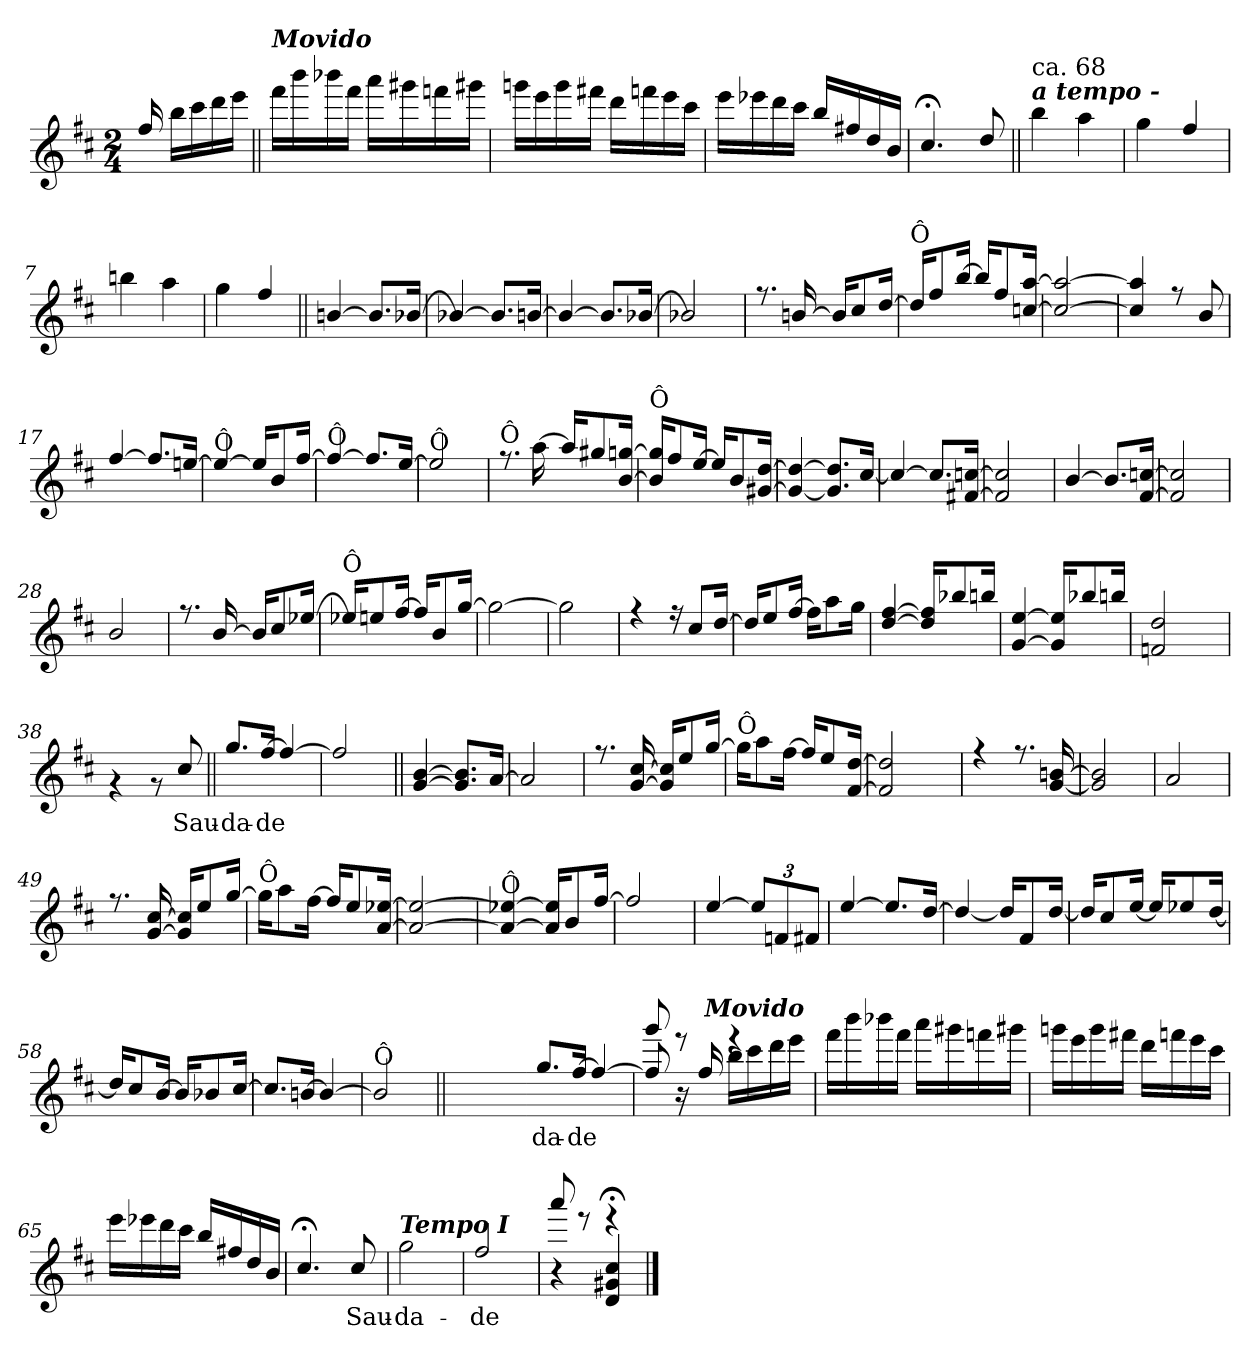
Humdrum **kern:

**kern	**text
*part1	*part1
*staff1	*staff1
*clefG2	*
*k[f#c#]	*
*D:	*
*M2/4	*
=	=
16ff#!/	.
16bb!\LL	.
16ccc#!\	.
16ddd!\	.
16eee!\JJ	.
=1||	=1||
!LO:TX:a:Bi:t=Movido	!
16fff#!\LL	.
16bbb!\	.
16bbb-X!\	.
16fff#!\JJ	.
16aaa!\LL	.
16ggg#X!\	.
16fffn!\	.
16ggg#X!\JJ	.
=2	=2
16gggn!\LL	.
16eee!\	.
16ggg!\	.
16fff#X!\JJ	.
16ddd!\LL	.
16fffn!\	.
16eee!\	.
16ccc#!\JJ	.
=3	=3
16eee!\LL	.
16eee-X!\	.
16ddd!\	.
16ccc#!\JJ	.
16bb!/LL	.
16ff#X!/	.
16dd!/	.
16b!/JJ	.
!!LO:LB:g=z
=4	=4
4.cc#;<!/	.
8dd!/	.
=5||	=5||
*^	*
!LO:TX:a:Bi:t=a tempo -	!	!
!LO:TX:a:t=ca. 68	!	!
4bb!\	4ryy	.
4aa!\	4ryy	.
=6	=6	=6
4gg!\	4ryy	.
4ff#!/	4ryy	.
=7	=7	=7
4bbn!\	4ryy	.
4aa!\	4ryy	.
=8	=8	=8
4gg!\	4ryy	.
4ff#!/	4ryy	.
!!LO:LB:g=z	!!
=9||	=9||	=9||
[>4bn/	2ryy	.
8.b/L]	.	.
[>16b-X/Jk	.	.
=10	=10	=10
4b-X/_	2ryy	.
8.b-/L]	.	.
[>16bn/Jk	.	.
=11	=11	=11
4bn/_	2ryy	.
8.b/L]	.	.
[>16b-X/Jk	.	.
=12	=12	=12
2b-X/]	2ryy	.
=13	=13	=13
8.ree	2ryy	.
[>16bn/	.	.
16b/KL]	.	.
8cc#/	.	.
[>16dd/Jk	.	.
!!LO:LB:g=z	!!
=14	=14	=14
!LO:TX:a:t=Ô	!	!
16dd/KL]	2ryy	.
8ff#/	.	.
[>16bb/Jk	.	.
16bb/KL]	.	.
8ff#/	.	.
[>16ccn/ [>16aa/Jk	.	.
=15	=15	=15
2cc/_ 2aa/_	2ryy	.
=16	=16	=16
4ccn/] 4aa/]	2ryy	.
8ree	.	.
8b/	.	.
=17	=17	=17
[>4ff#/	2ryy	.
8.ff#/L]	.	.
[>16een/Jk	.	.
=18	=18	=18
!LO:TX:a:t=Ô	!	!
4ee/_	2ryy	.
16ee/KL]	.	.
8b/	.	.
[>16ff#/Jk	.	.
!!LO:LB:g=z	!!
=19	=19	=19
!LO:TX:a:t=Ô	!	!
4ff#/_	2ryy	.
8.ff#/L]	.	.
[>16ee/Jk	.	.
=20	=20	=20
!LO:TX:a:t=Ô	!	!
2ee/]	2ryy	.
=21	=21	=21
!LO:TX:a:t=Ô	!	!
8.ree	2ryy	.
[<16aa\	.	.
16aa/KL]	.	.
8gg#X/	.	.
[>16b/ [>16ggn/Jk	.	.
=22	=22	=22
!LO:TX:a:t=Ô	!	!
16b/] 16gg/]KL	2ryy	.
8ff#/	.	.
[>16ee/Jk	.	.
16ee/KL]	.	.
8b/	.	.
[>16g#X/ [>16dd/Jk	.	.
=23	=23	=23
4g#/_ 4dd/_	4ryy	.
8.g#/] 8.dd/]L	4ryy	.
[>16cc#/Jk	.	.
!!LO:LB:g=z	!!
=24	=24	=24
4cc#/_	2ryy	.
8.cc#/L]	.	.
[>16f#X/ [>16ccn/Jk	.	.
=25	=25	=25
2f#/] 2ccn/]	2ryy	.
=26	=26	=26
[>4b/	2ryy	.
8.b/L]	.	.
[>16f#/ [>16ccn/Jk	.	.
=27	=27	=27
2f#/] 2ccn/]	2ryy	.
=28	=28	=28
2b/	2ryy	.
!!LO:LB:g=z	!!
=29	=29	=29
8.ree	2ryy	.
[>16b/	.	.
16b/KL]	.	.
8cc#/	.	.
[>16ee-X/Jk	.	.
=30	=30	=30
!LO:TX:a:t=Ô	!	!
16ee-X/KL]	2ryy	.
8een/	.	.
[>16ff#/Jk	.	.
16ff#/KL]	.	.
8b/	.	.
[>16gg/Jk	.	.
=31	=31	=31
2gg\_	2ryy	.
=32	=32	=32
2gg\]	2ryy	.
=33	=33	=33
4ree	2ryy	.
16ree	.	.
8cc#/L	.	.
[>16dd/Jk	.	.
!!LO:LB:g=z	!!
=34	=34	=34
16dd/KL]	2ryy	.
8ee/	.	.
[>16ff#/Jk	.	.
16ff#\KL]	.	.
8aa\	.	.
16gg\Jk	.	.
=35	=35	=35
[>4dd/ [>4ff#/	2ryy	.
16dd/] 16ff#/]KL	.	.
8bb-X/	.	.
16bbn/Jk	.	.
=36	=36	=36
[>4g/ [>4ee/	2ryy	.
16g/] 16ee/]KL	.	.
8bb-X/	.	.
16bbn/Jk	.	.
=37	=37	=37
2fn/ 2dd/	4ryy	.
.	4ryy	.
!!LO:PB:g=z	!!
=38	=38	=38
4rf	2ryy	.
8rf	.	.
!	!	!LO:LY:b
8cc#!/	.	Sau-
=39||	=39||	=39||
!	!	!LO:LY:b
8.gg!/L	2ryy	-da-
!	!	!LO:LY:b
[>16ff#!/Jk	.	-de
4ff#!/_	.	.
=40	=40	=40
2ff#!/]	2ryy	.
=41||	=41||	=41||
[>4g/ [>4b/	2ryy	.
8.g/] 8.b/]L	.	.
[>16a/Jk	.	.
=42	=42	=42
2a/]	2ryy	.
!!LO:LB:g=z	!!
=43	=43	=43
8.ree	2ryy	.
[>16g/ [>16cc#/	.	.
16g/] 16cc#/]KL	.	.
8ee/	.	.
[>16gg/Jk	.	.
=44	=44	=44
!LO:TX:a:t=Ô	!	!
16gg\KL]	2ryy	.
8aa\	.	.
[<16ff#\Jk	.	.
16ff#/KL]	.	.
8ee/	.	.
[>16f#/ [>16dd/Jk	.	.
=45	=45	=45
2f#/] 2dd/]	4ryy	.
.	4ryy	.
=46	=46	=46
4ree	4ryy	.
8.ree	4ryy	.
[>16g/ [>16bn/	.	.
!!LO:LB:g=z	!!
=47	=47	=47
2g/] 2b/]	2ryy	.
=48	=48	=48
2a/	2ryy	.
=49	=49	=49
8.ree	2ryy	.
[>16g/ [>16cc#/	.	.
16g/] 16cc#/]KL	.	.
8ee/	.	.
[>16gg/Jk	.	.
=50	=50	=50
!LO:TX:a:t=Ô	!	!
16gg\KL]	2ryy	.
8aa\	.	.
[<16ff#\Jk	.	.
16ff#/KL]	.	.
8ee/	.	.
[>16a/ [>16ee-X/Jk	.	.
=51	=51	=51
2a/_ 2ee-/_	2ryy	.
!!LO:LB:g=z	!!
=52	=52	=52
!LO:TX:a:t=Ô	!	!
4a/_ 4ee-X/_	2ryy	.
16a/] 16ee-/]KL	.	.
8b/	.	.
[>16ff#/Jk	.	.
=53	=53	=53
2ff#/]	2ryy	.
=54	=54	=54
[>4ee/	2ryy	.
12ee/L]	.	.
12fn/	.	.
12f#X/J	.	.
=55	=55	=55
[>4ee/	2ryy	.
8.ee/L]	.	.
[>16dd/Jk	.	.
=56	=56	=56
4dd/_	4ryy	.
16dd/KL]	4ryy	.
8f#/	.	.
[>16dd/Jk	.	.
!!LO:LB:g=z	!!
=57	=57	=57
16dd/KL]	4ryy	.
8cc#/	.	.
[>16ee/Jk	.	.
16ee/KL]	4ryy	.
8ee-X/	.	.
[>16dd/Jk	.	.
=58	=58	=58
16dd/KL]	2ryy	.
8cc#/	.	.
[>16b/Jk	.	.
16b/KL]	.	.
8b-X/	.	.
[>16cc#/Jk	.	.
=59	=59	=59
8.cc#/L]	2ryy	.
[>16bn/Jk	.	.
4b/_	.	.
=60	=60	=60
!LO:TX:a:t=Ô	!	!
2b/]	2ryy	.
*v	*v	*
=60X601||	=60X601||
2ryy	.
!!LO:LB:g=z
=61-	=61-
!	!LO:LY:b
*^	*
8.gg!/L	2ryy	da-
!	!	!LO:LY:b
[>16ff#!/Jk	.	-de
4ff#!/_	.	.
=62	=62	=62
*^	*^	*
8ff#!/]	2ryy	8ggg!/	6ryy	.
16r	.	8rddd	.	.
.	.	.	48.ryy	.
16ff#!/	.	.	.	.
!	!	!	!LO:TX:a:Bi:t=Movido	!
.	.	.	6ryy	.
16bb!\LL	.	4rddd	.	.
16ccc#!\	.	.	.	.
.	.	.	12ryy	.
16ddd!\	.	.	.	.
16eee!\JJ	.	.	.	.
.	.	.	24ryy	.
.	.	.	96ryy	.
*v	*v	*v	*v	*
=63	=63
16fff#!\LL	.
16bbb!\	.
16bbb-X!\	.
16fff#!\JJ	.
16aaa!\LL	.
16ggg#X!\	.
16fffn!\	.
16ggg#X!\JJ	.
=64	=64
16gggn!\LL	.
16eee!\	.
16ggg!\	.
16fff#X!\JJ	.
16ddd!\LL	.
16fffn!\	.
16eee!\	.
16ccc#!\JJ	.
!!LO:LB:g=z
=65	=65
16eee!\LL	.
16eee-X!\	.
16ddd!\	.
16ccc#!\JJ	.
16bb!/LL	.
16ff#X!/	.
16dd!/	.
16b!/JJ	.
=66	=66
*^	*
4.cc#;<!/	2ryy	.
!	!	!LO:LY:b
8cc#!/	.	Sau-
=67	=67	=67
!LO:TX:a:Bi:t=Tempo I	!	!
!	!	!LO:LY:b
2gg!\	2ryy	-da-
=68	=68	=68
!	!	!LO:LY:b
2ff#!/	2ryy	-de
=69	=69	=69
*	*^	*
4r	2ryy	8aaa!/	.
.	.	8rddd	.
4d/;< 4g#X/;< 4cc#/;<	.	4rddd	.
*v	*v	*v	*
==	==
*-	*-
